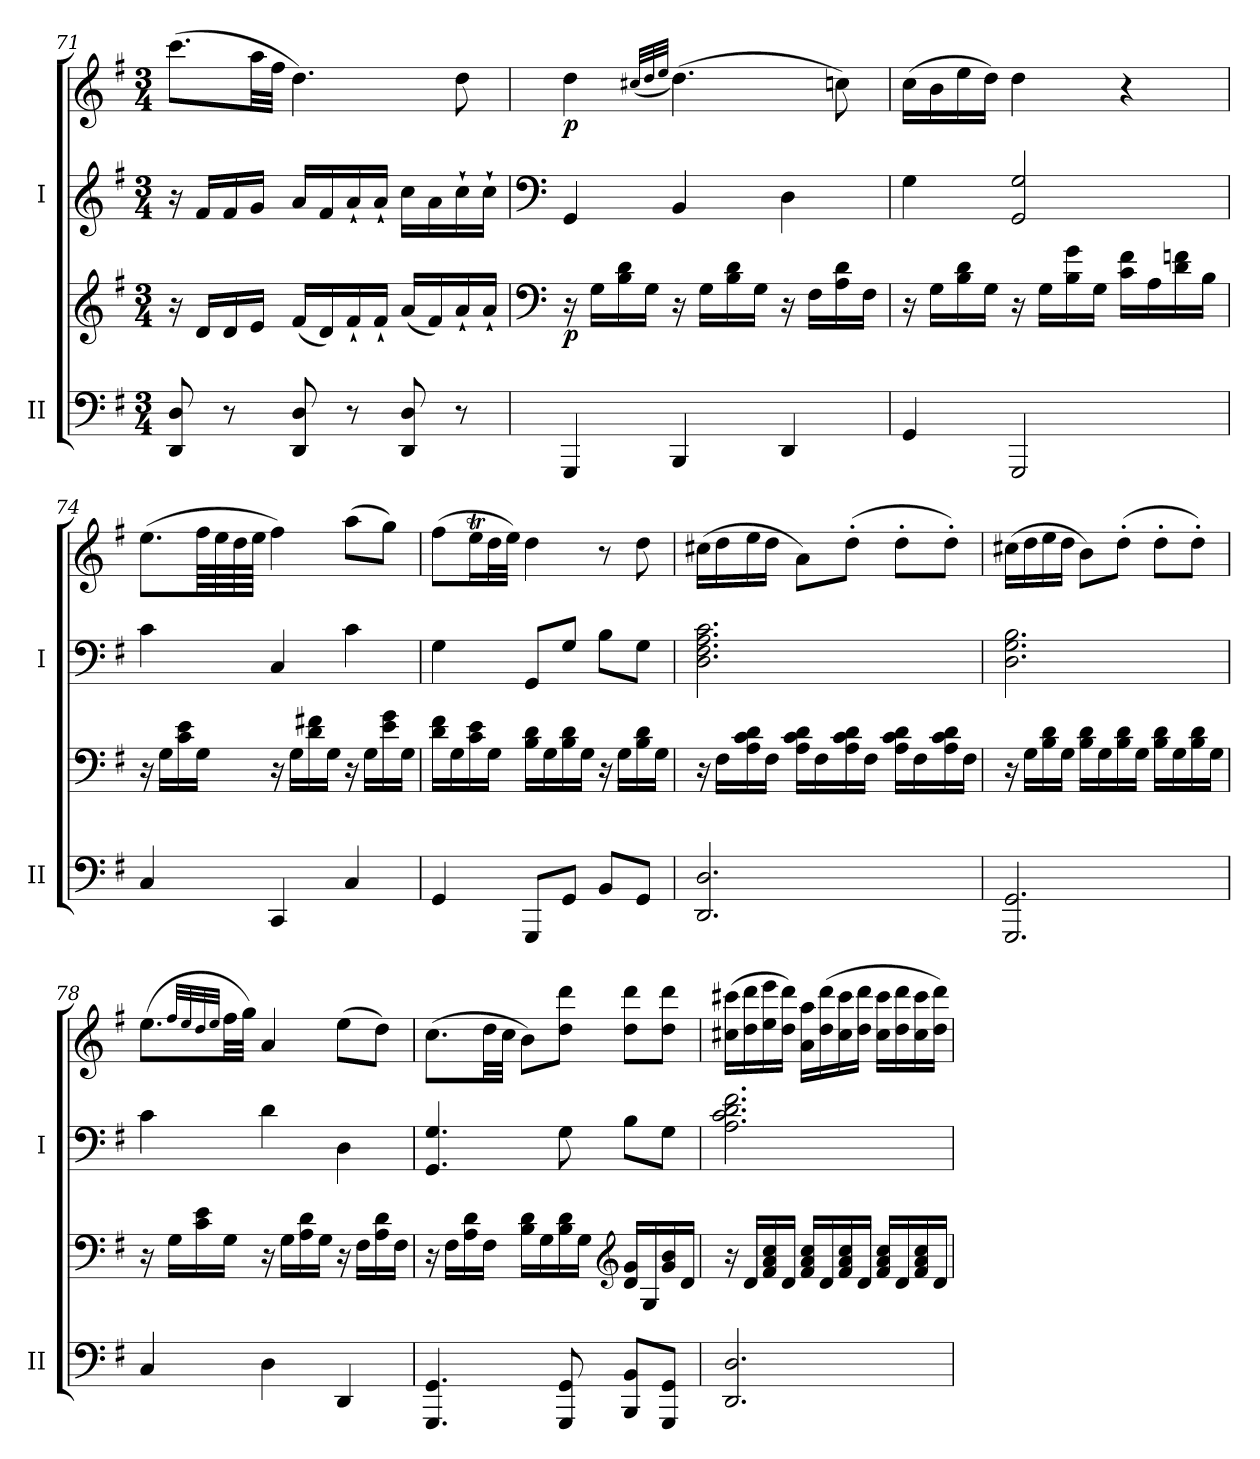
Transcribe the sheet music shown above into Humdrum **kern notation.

**kern	**kern	**dynam	**kern	**kern	**dynam
*part2	*part2	*part2	*part1	*part1	*part1
*staff4	*staff3	*staff3/4	*staff2	*staff1	*staff1/2
*I"II	*	*	*I"I	*	*
*I'II	*	*	*I'I	*	*
!!LO:LB:g=z
*clefF4	*clefG2	*	*clefG2	*clefG2	*
*k[f#]	*k[f#]	*	*k[f#]	*k[f#]	*
*M3/4	*M3/4	*	*M3/4	*M3/4	*
=71	=71	=71	=71	=71	=71
8DD/ 8D/	16r	.	16r	(>8.ccc\L	.
.	16d/LL	.	16f#/LL	.	.
8r	16d/	.	16f#/	.	.
.	16e/JJ	.	16g/JJ	32aa\LL	.
.	.	.	.	32ff#\JJJ	.
8DD/ 8D/	(<16f#/LL	.	16a/LL	4.dd\)	.
.	16d/)	.	16f#/	.	.
8r	16f#`/	.	16a`/	.	.
.	16f#`/JJ	.	16a`/JJ	.	.
8DD/ 8D/	(<16a/LL	.	16cc\LL	.	.
.	16f#/)	.	16a\	.	.
8r	16a`/	.	16cc`\	8dd\	.
.	16a`/JJ	.	16cc`\JJ	.	.
=72	=72	=72	=72	=72	=72
*	*clefF4	*	*clefF4	*	*
!	!	!LO:DY:b	!	!	!LO:DY:b
4GGG/	16r	p	4GG/	4dd\	p
.	16G\LL	.	.	.	.
.	16B\ 16d\	.	.	.	.
.	16G\JJ	.	.	.	.
.	.	.	.	(<32qcc#X/LLL	.
.	.	.	.	32qdd/	.
.	.	.	.	32qee/JJJ	.
4BBB/	16r	.	4BB/	(>4.dd\)	.
.	16G\LL	.	.	.	.
.	16B\ 16d\	.	.	.	.
.	16G\JJ	.	.	.	.
4DD/	16r	.	4D\	.	.
.	16F#\LL	.	.	.	.
.	16A\ 16d\	.	.	8ccn\)	.
.	16F#\JJ	.	.	.	.
=73	=73	=73	=73	=73	=73
4GG/	16r	.	4G\	(>16cc\LL	.
.	16G\LL	.	.	16b\	.
.	16B\ 16d\	.	.	16ee\	.
.	16G\JJ	.	.	16dd\JJ)	.
2GGG/	16r	.	2GG/ 2G/	4dd\	.
.	16G\LL	.	.	.	.
.	16B\ 16g\	.	.	.	.
.	16G\JJ	.	.	.	.
.	16c\ 16f#\LL	.	.	4r	.
.	16A\	.	.	.	.
.	16d\ 16fn\	.	.	.	.
.	16B\JJ	.	.	.	.
!!LO:LB:g=z
=74	=74	=74	=74	=74	=74
4C/	16r	.	4c\	(>8.ee\L	.
.	16G\LL	.	.	.	.
.	16c\ 16e\	.	.	.	.
.	16G\JJ	.	.	64ff#\LLL	.
.	.	.	.	64ee\	.
.	.	.	.	64dd\	.
.	.	.	.	64ee\JJJJ	.
4CC/	16r	.	4C/	4ff#\)	.
.	16G\LL	.	.	.	.
.	16d\ 16f#X\	.	.	.	.
.	16G\JJ	.	.	.	.
4C/	16r	.	4c\	(>8aa\L	.
.	16G\LL	.	.	.	.
.	16e\ 16g\	.	.	8gg\J)	.
.	16G\JJ	.	.	.	.
=75	=75	=75	=75	=75	=75
4GG/	16d\ 16f#\LL	.	4G\	(>8ff#\L	.
.	16G\	.	.	.	.
.	16c\ 16e\	.	.	16eeT\L	.
.	16G\JJ	.	.	32dd\L	.
.	.	.	.	32ee\JJJ)	.
8GGG/L	16B\ 16d\LL	.	8GG/L	4dd\	.
.	16G\	.	.	.	.
8GG/J	16B\ 16d\	.	8G/J	.	.
.	16G\JJ	.	.	.	.
8BB/L	16r	.	8B\L	8r	.
.	16G\LL	.	.	.	.
8GG/J	16B\ 16d\	.	8G\J	8dd\	.
.	16G\JJ	.	.	.	.
=76	=76	=76	=76	=76	=76
2.DD/ 2.D/	16r	.	2.D\ 2.F#\ 2.A\ 2.c\	(>16cc#X\LL	.
.	16F#\LL	.	.	16dd\	.
.	16A\ 16c\ 16d\	.	.	16ee\	.
.	16F#\JJ	.	.	16dd\JJ	.
.	16A\ 16c\ 16d\LL	.	.	8a\L)	.
.	16F#\	.	.	.	.
.	16A\ 16c\ 16d\	.	.	(>8dd'\J	.
.	16F#\JJ	.	.	.	.
.	16A\ 16c\ 16d\LL	.	.	8dd'\L	.
.	16F#\	.	.	.	.
.	16A\ 16c\ 16d\	.	.	8dd'\J)	.
.	16F#\JJ	.	.	.	.
!!LO:PB:g=z
=77	=77	=77	=77	=77	=77
2.GGG/ 2.GG/	16r	.	2.D\ 2.G\ 2.B\	(>16cc#X\LL	.
.	16G\LL	.	.	16dd\	.
.	16B\ 16d\	.	.	16ee\	.
.	16G\JJ	.	.	16dd\JJ	.
.	16B\ 16d\LL	.	.	8b\L)	.
.	16G\	.	.	.	.
.	16B\ 16d\	.	.	(>8dd'\J	.
.	16G\JJ	.	.	.	.
.	16B\ 16d\LL	.	.	8dd'\L	.
.	16G\	.	.	.	.
.	16B\ 16d\	.	.	8dd'\J)	.
.	16G\JJ	.	.	.	.
=78	=78	=78	=78	=78	=78
4C/	16r	.	4c\	(>8.ee\L	.
.	16G\LL	.	.	.	.
.	16c\ 16e\	.	.	.	.
.	.	.	.	32qff#/LLL	.
.	.	.	.	32qee/	.
.	.	.	.	32qdd/	.
.	.	.	.	32qee/JJJ	.
.	16G\JJ	.	.	32ff#\LL	.
.	.	.	.	32gg\JJJ)	.
4D\	16r	.	4d\	4a/	.
.	16G\LL	.	.	.	.
.	16A\ 16d\	.	.	.	.
.	16G\JJ	.	.	.	.
4DD/	16r	.	4D\	(>8ee\L	.
.	16F#\LL	.	.	.	.
.	16A\ 16d\	.	.	8dd\J)	.
.	16F#\JJ	.	.	.	.
=79	=79	=79	=79	=79	=79
4.GGG/ 4.GG/	16r	.	4.GG/ 4.G/	(>8.cc\L	.
.	16F#\LL	.	.	.	.
.	16A\ 16d\	.	.	.	.
.	16F#\JJ	.	.	32dd\LL	.
.	.	.	.	32cc\JJJ	.
.	16B\ 16d\LL	.	.	8b\L)	.
.	16G\	.	.	.	.
8GGG/ 8GG/	16B\ 16d\	.	8G\	8dd\ 8ddd\J	.
.	16G\JJ	.	.	.	.
*	*clefG2	*	*	*	*
8BBB/ 8BB/L	16d/ 16g/LL	.	8B\L	8dd\ 8ddd\L	.
.	16G/	.	.	.	.
8GGG/ 8GG/J	16g/ 16b/	.	8G\J	8dd\ 8ddd\J	.
.	16d/JJ	.	.	.	.
!!LO:LB:g=z
=80	=80	=80	=80	=80	=80
2.DD/ 2.D/	16r	.	2.A\ 2.c\ 2.d\ 2.f#\	(>16cc#X\ 16ccc#X\LL	.
.	16d/LL	.	.	16dd\ 16ddd\	.
.	16f#/ 16a/ 16cc/	.	.	16ee\ 16eee\	.
.	16d/JJ	.	.	16dd\ 16ddd\JJ)	.
.	16f#/ 16a/ 16cc/LL	.	.	16a\ 16aa\LL	.
.	16d/	.	.	(>16dd\ 16ddd\	.
.	16f#/ 16a/ 16cc/	.	.	16cc#\ 16ccc#\	.
.	16d/JJ	.	.	16dd\ 16ddd\JJ	.
.	16f#/ 16a/ 16cc/LL	.	.	16cc#\ 16ccc#\LL	.
.	16d/	.	.	16dd\ 16ddd\	.
.	16f#/ 16a/ 16cc/	.	.	16cc#\ 16ccc#\	.
.	16d/JJ	.	.	16dd\ 16ddd\JJ)	.
=	=	=	=	=	=
*-	*-	*-	*-	*-	*-
